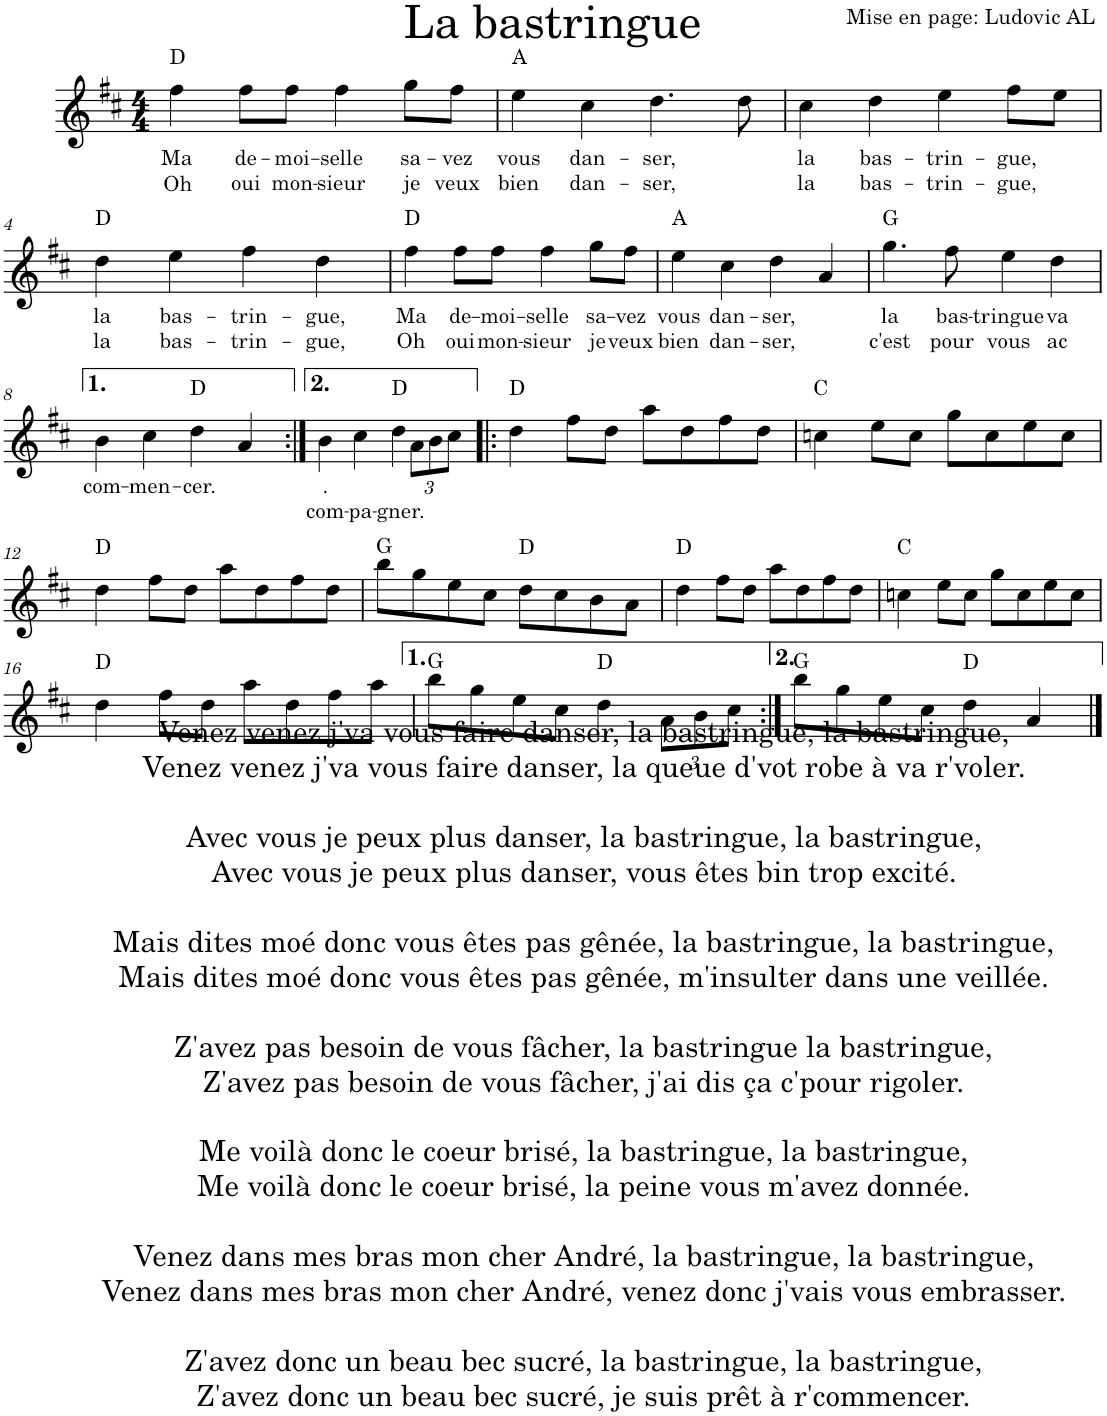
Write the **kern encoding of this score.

**kern	**text	**text	**harte
*part1	*part1	*part1	*part1
*staff1	*staff1	*staff1	*
*I"Violon	*	*	*
*I'Vln.	*	*	*
*clefG2	*	*	*
*k[f#c#]	*	*	*
*M4/4	*	*	*
=1	=1	=1	=1
!	!LO:LY:b	!LO:LY:b	!
4ff#\	Ma	Oh	D:maj
!	!LO:LY:b	!LO:LY:b	!
8ff#\L	de-	oui	.
!	!LO:LY:b	!LO:LY:b	!
8ff#\J	-moi-	mon-	.
!	!LO:LY:b	!LO:LY:b	!
4ff#\	-selle	-sieur	.
!	!LO:LY:b	!LO:LY:b	!
8gg\L	sa-	je	.
!	!LO:LY:b	!LO:LY:b	!
8ff#\J	-vez	veux	.
=2	=2	=2	=2
!	!LO:LY:b	!LO:LY:b	!
4ee\	vous	bien	A:maj
!	!LO:LY:b	!LO:LY:b	!
4cc#\	dan-	dan-	.
!	!LO:LY:b	!LO:LY:b	!
4.dd\	-ser,	-ser,	.
8dd\	.	.	.
=3	=3	=3	=3
!	!LO:LY:b	!LO:LY:b	!
4cc#\	la	la	.
!	!LO:LY:b	!LO:LY:b	!
4dd\	bas-	bas-	.
!	!LO:LY:b	!LO:LY:b	!
4ee\	-trin-	-trin-	.
!	!LO:LY:b	!LO:LY:b	!
8ff#\L	-gue,	-gue,	.
8ee\J	.	.	.
!!LO:LB:g=z
=4	=4	=4	=4
!	!LO:LY:b	!LO:LY:b	!
4dd\	la	la	D:maj
!	!LO:LY:b	!LO:LY:b	!
4ee\	bas-	bas-	.
!	!LO:LY:b	!LO:LY:b	!
4ff#\	-trin-	-trin-	.
!	!LO:LY:b	!LO:LY:b	!
4dd\	-gue,	-gue,	.
=5	=5	=5	=5
!	!LO:LY:b	!LO:LY:b	!
4ff#\	Ma	Oh	D:maj
!	!LO:LY:b	!LO:LY:b	!
8ff#\L	de-	oui	.
!	!LO:LY:b	!LO:LY:b	!
8ff#\J	-moi-	mon-	.
!	!LO:LY:b	!LO:LY:b	!
4ff#\	-selle	-sieur	.
!	!LO:LY:b	!LO:LY:b	!
8gg\L	sa-	je	.
!	!LO:LY:b	!LO:LY:b	!
8ff#\J	-vez	veux	.
=6	=6	=6	=6
!	!LO:LY:b	!LO:LY:b	!
4ee\	vous	bien	A:maj
!	!LO:LY:b	!LO:LY:b	!
4cc#\	dan-	dan-	.
!	!LO:LY:b	!LO:LY:b	!
4dd\	-ser,	-ser,	.
4a/	.	.	.
=7	=7	=7	=7
!	!LO:LY:b	!LO:LY:b	!
4.gg\	la	c'est	G:maj
!	!LO:LY:b	!LO:LY:b	!
8ff#\	bas-	pour	.
!	!LO:LY:b	!LO:LY:b	!
4ee\	-tringue	vous	.
!	!LO:LY:b	!LO:LY:b	!
4dd\	va	ac	.
!!LO:LB:g=z
=8	=8	=8	=8
!	!LO:LY:b	!	!
4b\	com-	.	.
!	!LO:LY:b	!	!
4cc#\	-men-	.	.
!	!LO:LY:b	!	!
4dd\	-cer.	.	D:maj
4a/	.	.	.
=9:|!	=9:|!	=9:|!	=9:|!
!	!LO:LY:b	!LO:LY:b	!
4b\	.	com-	.
!	!	!LO:LY:b	!
4cc#\	.	-pa-	.
!	!	!LO:LY:b	!
4dd\	.	-gner.	D:maj
*Xbrackettup	*	*	*
12a\L	.	.	.
12b\	.	.	.
12cc#\J	.	.	.
=10!|:	=10!|:	=10!|:	=10!|:
4dd\	.	.	D:maj
8ff#\L	.	.	.
8dd\J	.	.	.
8aa\L	.	.	.
8dd\	.	.	.
8ff#\	.	.	.
8dd\J	.	.	.
=11	=11	=11	=11
4ccn\	.	.	C:maj
8ee\L	.	.	.
8cc\J	.	.	.
8gg\L	.	.	.
8cc\	.	.	.
8ee\	.	.	.
8cc\J	.	.	.
!!LO:LB:g=z
=12	=12	=12	=12
4dd\	.	.	D:maj
8ff#\L	.	.	.
8dd\J	.	.	.
8aa\L	.	.	.
8dd\	.	.	.
8ff#\	.	.	.
8dd\J	.	.	.
=13	=13	=13	=13
8bb\L	.	.	G:maj
8gg\	.	.	.
8ee\	.	.	.
8cc#\J	.	.	.
8dd\L	.	.	D:maj
8cc#\	.	.	.
8b\	.	.	.
8a\J	.	.	.
=14	=14	=14	=14
4dd\	.	.	D:maj
8ff#\L	.	.	.
8dd\J	.	.	.
8aa\L	.	.	.
8dd\	.	.	.
8ff#\	.	.	.
8dd\J	.	.	.
=15	=15	=15	=15
4ccn\	.	.	C:maj
8ee\L	.	.	.
8cc\J	.	.	.
8gg\L	.	.	.
8cc\	.	.	.
8ee\	.	.	.
8cc\J	.	.	.
!!LO:LB:g=z
=16	=16	=16	=16
4dd\	.	.	D:maj
8ff#\L	.	.	.
8dd\J	.	.	.
8aa\L	.	.	.
8dd\	.	.	.
8ff#\	.	.	.
8aa\J	.	.	.
=17	=17	=17	=17
8bb\L	.	.	G:maj
8gg\	.	.	.
8ee\	.	.	.
8cc#\J	.	.	.
4dd\	.	.	D:maj
12a\L	.	.	.
12b\	.	.	.
12cc#\J	.	.	.
=18:|!	=18:|!	=18:|!	=18:|!
8bb\L	.	.	G:maj
8gg\	.	.	.
8ee\	.	.	.
8cc#\J	.	.	.
4dd\	.	.	D:maj
4a/	.	.	.
==	==	==	==
*-	*-	*-	*-
